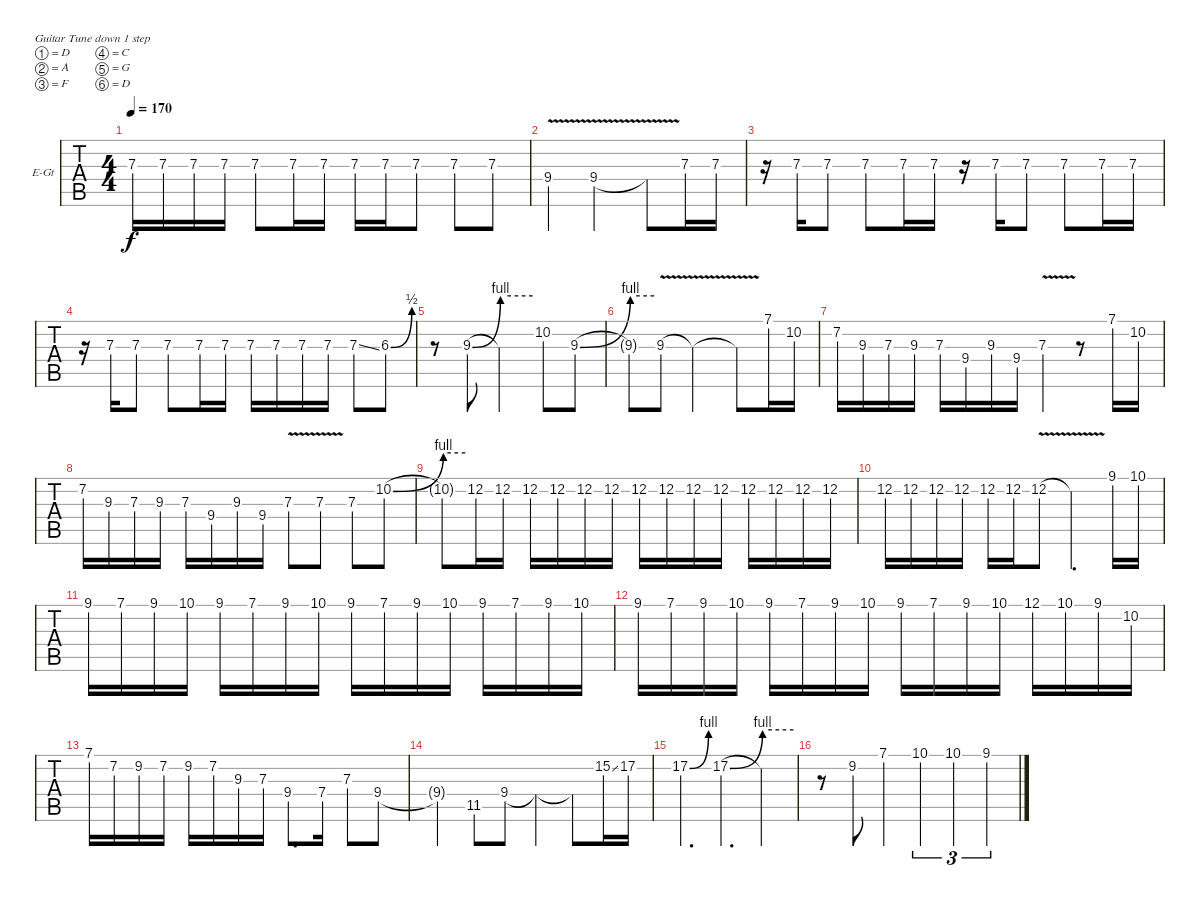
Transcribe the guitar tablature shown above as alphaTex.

\bracketExtendMode groupsimilarinstruments
\firstSystemTrackNameOrientation horizontal
\otherSystemsTrackNameOrientation horizontal
\track ("Padge" "E-Gt") {instrument overdrivenguitar}
\staff {tabs}
\tuning (D4 A3 F3 C3 G2 D2)
\ts (4 4)
\tempo 170
\clef g2
\ks c
7.3.16{dy f} 7.3.16 7.3.16 7.3.16 7.3.8 7.3.16 7.3.16 7.3.16 7.3.16 7.3.8 7.3.8 7.3.8 |
9.4{v}.4 9.4{v}.2 9.4{v t}.8 7.3.16 7.3.16 |
r.16 7.3.16 7.3.8 7.3.8 7.3.16 7.3.16 r.16 7.3.16 7.3.8 7.3.8 7.3.16 7.3.16 |
r.16 7.3.16 7.3.8 7.3.8 7.3.16 7.3.16 7.3.16 7.3.16 7.3.16 7.3.16 7.3{ss}.8 6.3{be (bend 0 0 60 2)}.8 |
r.8 9.3{be (bend 0 0 60 4)}.8 9.3{be (hold 0 4 60 4) t}.2 10.2.8 9.3{be (bend 0 0 60 4)}.8 |
9.3{be (hold 0 4 60 4) t}.8 9.3{v}.8 9.3{v t}.2 9.3{v t}.8 7.1.16 10.2.16 |
7.2.16 9.3.16 7.3.16 9.3.16 7.3.16 9.4.16 9.3.16 9.4.16 7.3{v}.4 r.8 7.1.16 10.2.16 |
7.2.16 9.3.16 7.3.16 9.3.16 7.3.16 9.4.16 9.3.16 9.4.16 7.3{v}.8 7.3{v}.8 7.3.8 10.2{be (bend 0 0 60 4)}.8 |
10.2{be (hold 0 4 60 4) t}.8 12.2.16 12.2.16 12.2.16 12.2.16 12.2.16 12.2.16 12.2.16 12.2.16 12.2.16 12.2.16 12.2.16 12.2.16 12.2.16 12.2.16 |
12.2.16 12.2.16 12.2.16 12.2.16 12.2.16 12.2.16 12.2{v}.8 12.2{v t}.4{d} 9.1.16 10.1.16 |
9.1.16 7.1.16 9.1.16 10.1.16 9.1.16 7.1.16 9.1.16 10.1.16 9.1.16 7.1.16 9.1.16 10.1.16 9.1.16 7.1.16 9.1.16 10.1.16 |
9.1.16 7.1.16 9.1.16 10.1.16 9.1.16 7.1.16 9.1.16 10.1.16 9.1.16 7.1.16 9.1.16 10.1.16 12.1.16 10.1.16 9.1.16 10.2.16 |
7.1.16 7.2.16 9.2.16 7.2.16 9.2.16 7.2.16 9.3.16 7.3.16 9.4.8{d} 7.4.16 7.3.8 9.4.8 |
9.4{t}.4 11.5.8 9.4.8 9.4{t}.4 9.4{t}.8 15.2{ss}.16 17.2.16 |
17.2{be (bend 0 0 60 4)}.4{d} 17.2{be (bend 0 0 60 4)}.4{d} 17.2{be (hold 0 4 60 4) t}.4 |
r.8 9.2.8 7.1.4 10.1.4{tu (3 2)} 10.1.4{tu (3 2)} 9.1.4{tu (3 2)}
